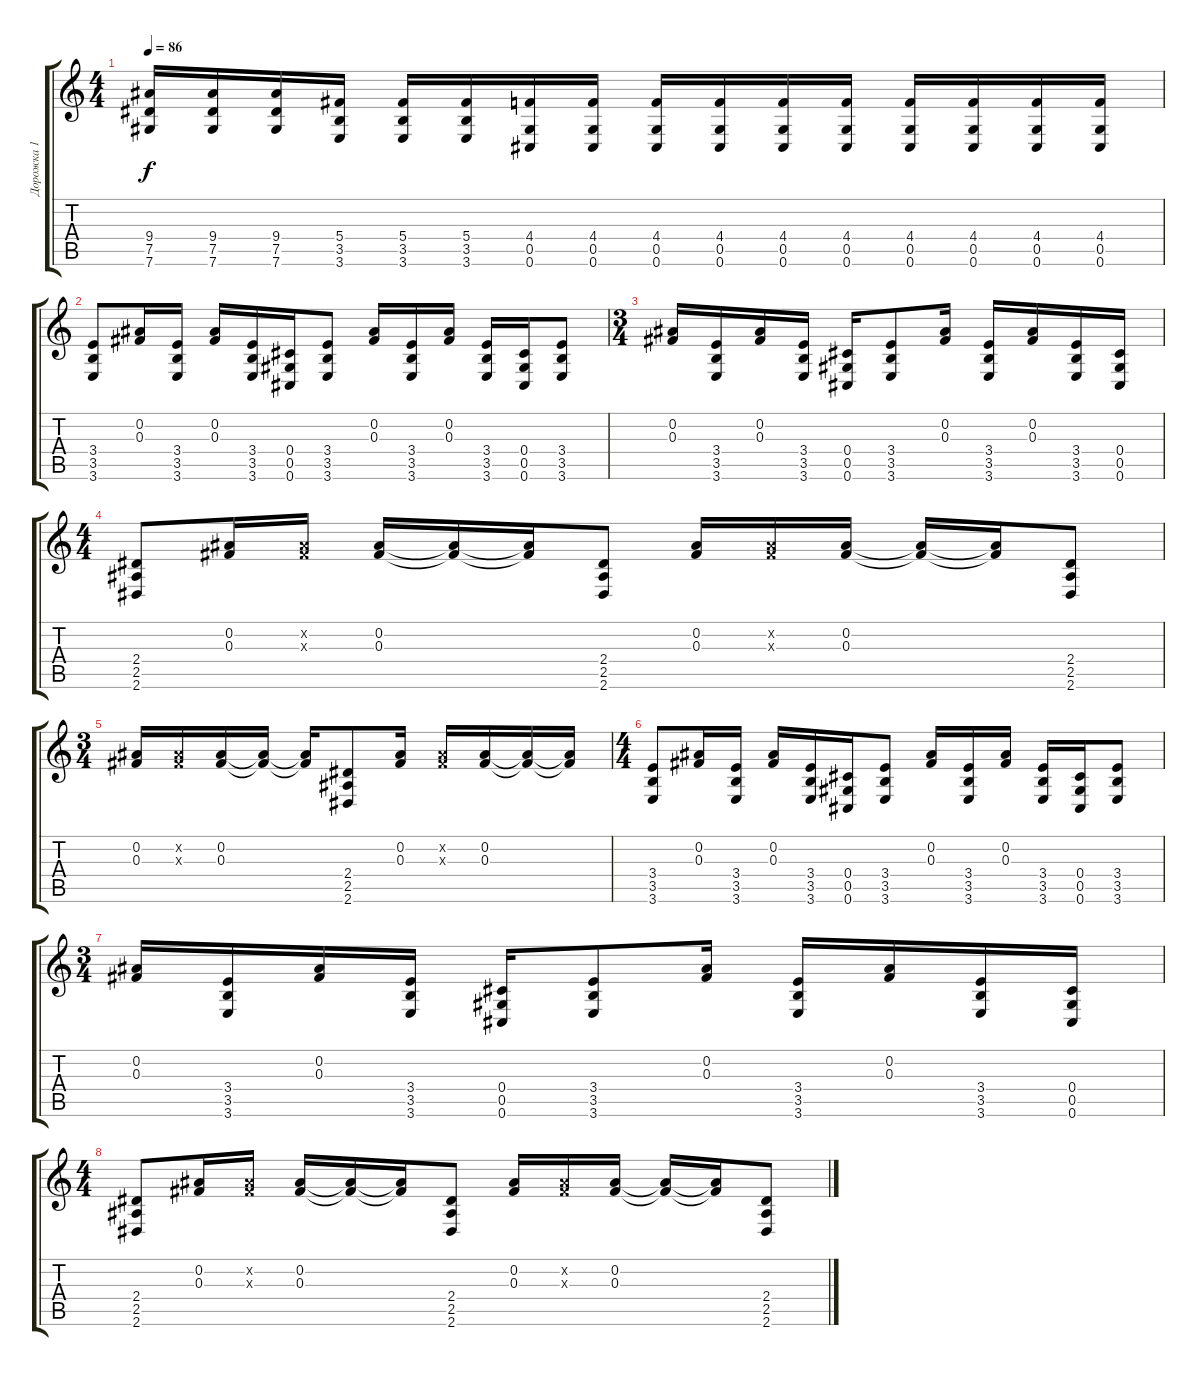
\track ("Дорожка 1" "Дорожка 1") {instrument distortionguitar}
\staff {score tabs}
\tuning (Eb4 Bb3 Gb3 Db3 Ab2 Db2) {hide}
\ts (4 4)
\tempo 86
\clef g2
\ks c
(9.4 7.5 7.6).16{dy f} (9.4 7.5 7.6).16 (9.4 7.5 7.6).16 (5.4 3.5 3.6).16 (5.4 3.5 3.6).16 (5.4 3.5 3.6).16 (4.4 0.5 0.6).16 (4.4 0.5 0.6).16 (4.4 0.5 0.6).16 (4.4 0.5 0.6).16 (4.4 0.5 0.6).16 (4.4 0.5 0.6).16 (4.4 0.5 0.6).16 (4.4 0.5 0.6).16 (4.4 0.5 0.6).16 (4.4 0.5 0.6).16 |
(3.4 3.5 3.6).8 (0.2 0.3).16 (3.4 3.5 3.6).16 (0.2 0.3).16 (3.4 3.5 3.6).16 (0.4 0.5 0.6).16 (3.4 3.5 3.6).8 (0.2 0.3).16 (3.4 3.5 3.6).16 (0.2 0.3).16 (3.4 3.5 3.6).16 (0.4 0.5 0.6).16 (3.4 3.5 3.6).8 |
\ts (3 4)
(0.2 0.3).16 (3.4 3.5 3.6).16 (0.2 0.3).16 (3.4 3.5 3.6).16 (0.4 0.5 0.6).16 (3.4 3.5 3.6).8 (0.2 0.3).16 (3.4 3.5 3.6).16 (0.2 0.3).16 (3.4 3.5 3.6).16 (0.4 0.5 0.6).16 |
\ts (4 4)
(2.4 2.5 2.6).8 (0.2 0.3).16 (0.2{x} 0.3{x}).16 (0.2 0.3).16 (0.2{t} 0.3{t}).16 (0.2{t} 0.3{t}).16 (2.4 2.5 2.6).8 (0.2 0.3).16 (0.2{x} 0.3{x}).16 (0.2 0.3).16 (0.2{t} 0.3{t}).16 (0.2{t} 0.3{t}).16 (2.4 2.5 2.6).8 |
\ts (3 4)
(0.2 0.3).16 (0.2{x} 0.3{x}).16 (0.2 0.3).16 (0.2{t} 0.3{t}).16 (0.2{t} 0.3{t}).16 (2.4 2.5 2.6).8 (0.2 0.3).16 (0.2{x} 0.3{x}).16 (0.2 0.3).16 (0.2{t} 0.3{t}).16 (0.2{t} 0.3{t}).16 |
\ts (4 4)
(3.4 3.5 3.6).8 (0.2 0.3).16 (3.4 3.5 3.6).16 (0.2 0.3).16 (3.4 3.5 3.6).16 (0.4 0.5 0.6).16 (3.4 3.5 3.6).8 (0.2 0.3).16 (3.4 3.5 3.6).16 (0.2 0.3).16 (3.4 3.5 3.6).16 (0.4 0.5 0.6).16 (3.4 3.5 3.6).8 |
\ts (3 4)
(0.2 0.3).16 (3.4 3.5 3.6).16 (0.2 0.3).16 (3.4 3.5 3.6).16 (0.4 0.5 0.6).16 (3.4 3.5 3.6).8 (0.2 0.3).16 (3.4 3.5 3.6).16 (0.2 0.3).16 (3.4 3.5 3.6).16 (0.4 0.5 0.6).16 |
\ts (4 4)
(2.4 2.5 2.6).8 (0.2 0.3).16 (0.2{x} 0.3{x}).16 (0.2 0.3).16 (0.2{t} 0.3{t}).16 (0.2{t} 0.3{t}).16 (2.4 2.5 2.6).8 (0.2 0.3).16 (0.2{x} 0.3{x}).16 (0.2 0.3).16 (0.2{t} 0.3{t}).16 (0.2{t} 0.3{t}).16 (2.4 2.5 2.6).8
